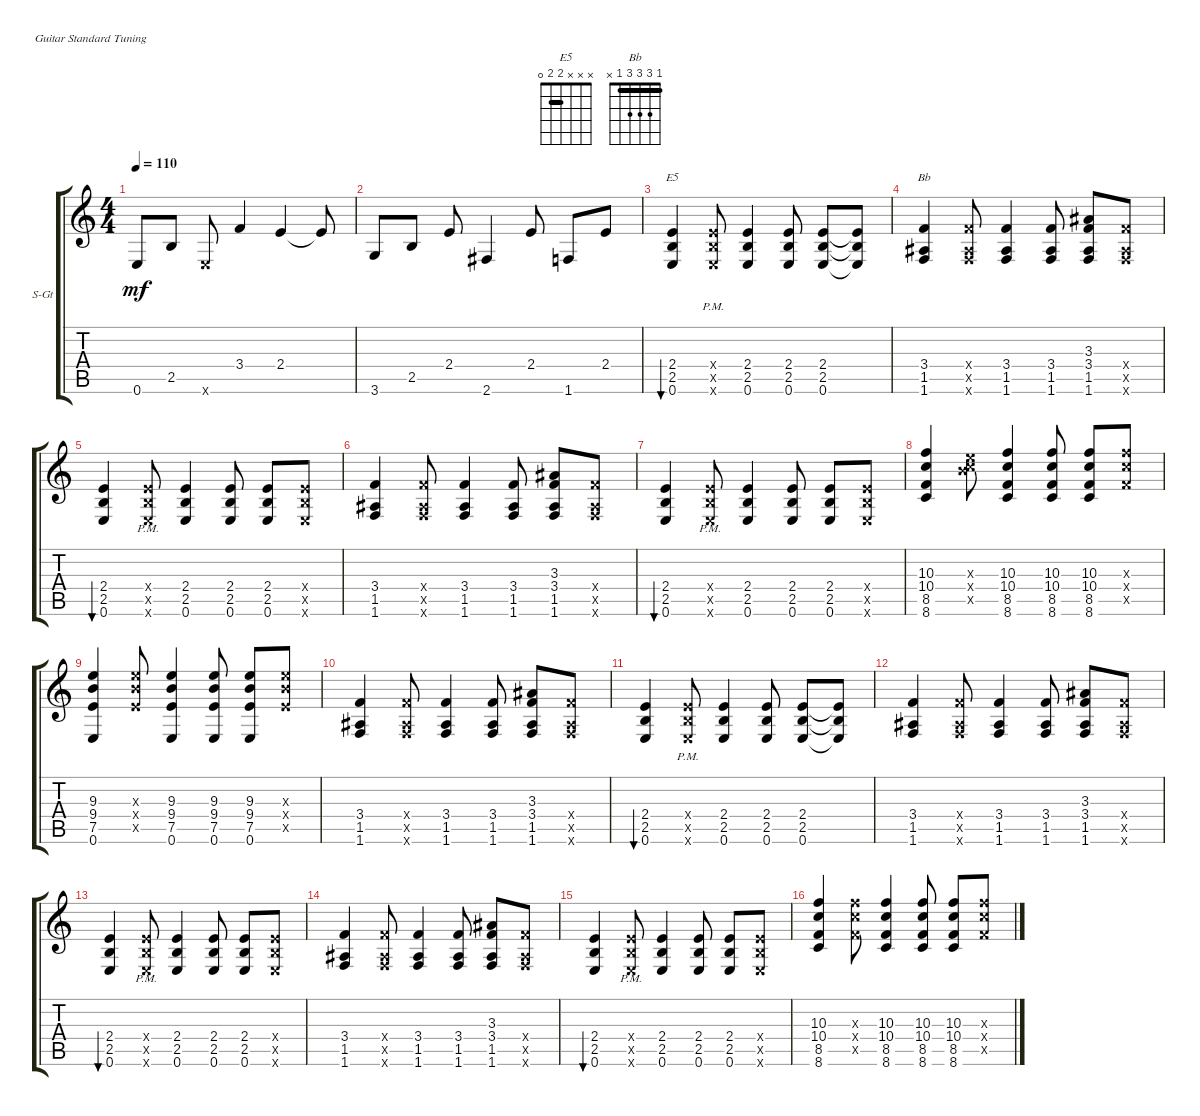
\defaultSystemsLayout 4
\bracketExtendMode groupsimilarinstruments
\firstSystemTrackNameOrientation horizontal
\otherSystemsTrackNameOrientation horizontal
\track ("Steel Guitar" "S-Gt") {instrument acousticguitarsteel}
\staff {score tabs}
\tuning (E4 B3 G3 D3 A2 E2)
\chord ("E5" x x x 2 2 0) {barre 2}
\chord ("Bb" 1 3 3 3 1 x) {barre 1}
\ts (4 4)
\tempo 110
\clef g2
\ks c
0.6.8{dy mf} 2.5.8 0.6{x}.8 3.4.4 2.4.4 2.4{t}.8 |
3.6.8 2.5.8 2.4.8 2.6.4 2.4.8 1.6.8 2.4.8 |
(2.5 2.4 0.6).4{bu 30 ch "E5"} (0.6{x} 2.5{x} 2.4{pm x}).8 (0.6 2.5 2.4).4 (0.6 2.5 2.4).8 (0.6 2.5 2.4).8 (0.6{t} 2.5{t} 2.4{t}).8 |
(1.5 3.4 1.6).4{ch "Bb"} (1.6{x} 1.5{x} 3.4{x}).8 (1.6 1.5 3.4).4 (1.6 1.5 3.4).8 (1.6 1.5 3.4 3.3).8 (1.6{x} 1.5{x} 3.4{x}).8 |
(2.5 2.4 0.6).4{bu 30} (0.6{x} 2.5{x} 2.4{pm x}).8 (0.6 2.5 2.4).4 (0.6 2.5 2.4).8 (0.6 2.5 2.4).8 (0.6{x} 2.5{x} 2.4{x}).8 |
(1.5 3.4 1.6).4 (1.6{x} 1.5{x} 3.4{x}).8 (1.6 1.5 3.4).4 (1.6 1.5 3.4).8 (1.6 1.5 3.4 3.3).8 (1.6{x} 1.5{x} 3.4{x}).8 |
(2.5 2.4 0.6).4{bu 30} (0.6{x} 2.5{x} 2.4{pm x}).8 (0.6 2.5 2.4).4 (0.6 2.5 2.4).8 (0.6 2.5 2.4).8 (0.6{x} 2.5{x} 2.4{x}).8 |
(8.5 10.4 10.3 8.6).4 (9.3{x} 9.4{x} 15.5{x}).8 (10.4 10.3 8.5 8.6).4 (10.4 10.3 8.5 8.6).8 (10.4 10.3 8.5 8.6).8 (10.4{x} 10.3{x} 8.5{x}).8 |
(9.3 9.4 7.5 0.6).4 (9.3{x} 9.4{x} 7.5{x}).8 (9.3 9.4 7.5 0.6).4 (9.3 9.4 7.5 0.6).8 (9.3 9.4 7.5 0.6).8 (9.3{x} 9.4{x} 7.5{x}).8 |
(1.5 3.4 1.6).4 (1.6{x} 1.5{x} 3.4{x}).8 (1.6 1.5 3.4).4 (1.6 1.5 3.4).8 (1.6 1.5 3.4 3.3).8 (1.6{x} 1.5{x} 3.4{x}).8 |
(2.5 2.4 0.6).4{bu 30} (0.6{x} 2.5{x} 2.4{pm x}).8 (0.6 2.5 2.4).4 (0.6 2.5 2.4).8 (0.6 2.5 2.4).8 (0.6{t} 2.5{t} 2.4{t}).8 |
(1.5 3.4 1.6).4 (1.6{x} 1.5{x} 3.4{x}).8 (1.6 1.5 3.4).4 (1.6 1.5 3.4).8 (1.6 1.5 3.4 3.3).8 (1.6{x} 1.5{x} 3.4{x}).8 |
(2.5 2.4 0.6).4{bu 30} (0.6{x} 2.5{x} 2.4{pm x}).8 (0.6 2.5 2.4).4 (0.6 2.5 2.4).8 (0.6 2.5 2.4).8 (0.6{x} 2.5{x} 2.4{x}).8 |
(1.5 3.4 1.6).4 (1.6{x} 1.5{x} 3.4{x}).8 (1.6 1.5 3.4).4 (1.6 1.5 3.4).8 (1.6 1.5 3.4 3.3).8 (1.6{x} 1.5{x} 3.4{x}).8 |
(2.5 2.4 0.6).4{bu 30} (0.6{x} 2.5{x} 2.4{pm x}).8 (0.6 2.5 2.4).4 (0.6 2.5 2.4).8 (0.6 2.5 2.4).8 (0.6{x} 2.5{x} 2.4{x}).8 |
(8.5 10.4 10.3 8.6).4 (10.3{x} 10.4{x} 8.5{x}).8 (10.4 10.3 8.5 8.6).4 (10.4 10.3 8.5 8.6).8 (10.4 10.3 8.5 8.6).8 (10.4{x} 10.3{x} 8.5{x}).8
